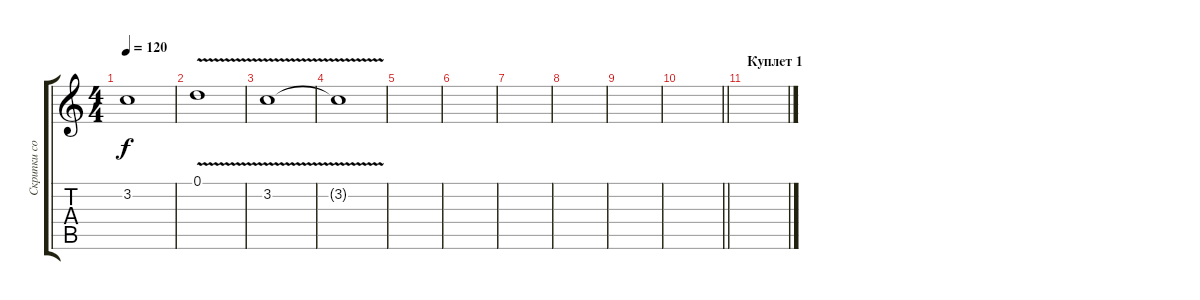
\track ("Скрипки сопрано 2" "Скрипки со") {instrument stringensemble1}
\staff {score tabs}
\tuning (D5 A4 F4 C4 G3 C3) {hide}
\ts (4 4)
\tempo 120
\clef g2
\ks c
3.2{t}.1{dy f} |
0.1{v}.1 |
3.2{v}.1{volume 3} |
3.2{t}.1 |
|
|
|
|
|
\barLineRight lightlight
|
\section ("" "Куплет 1")
